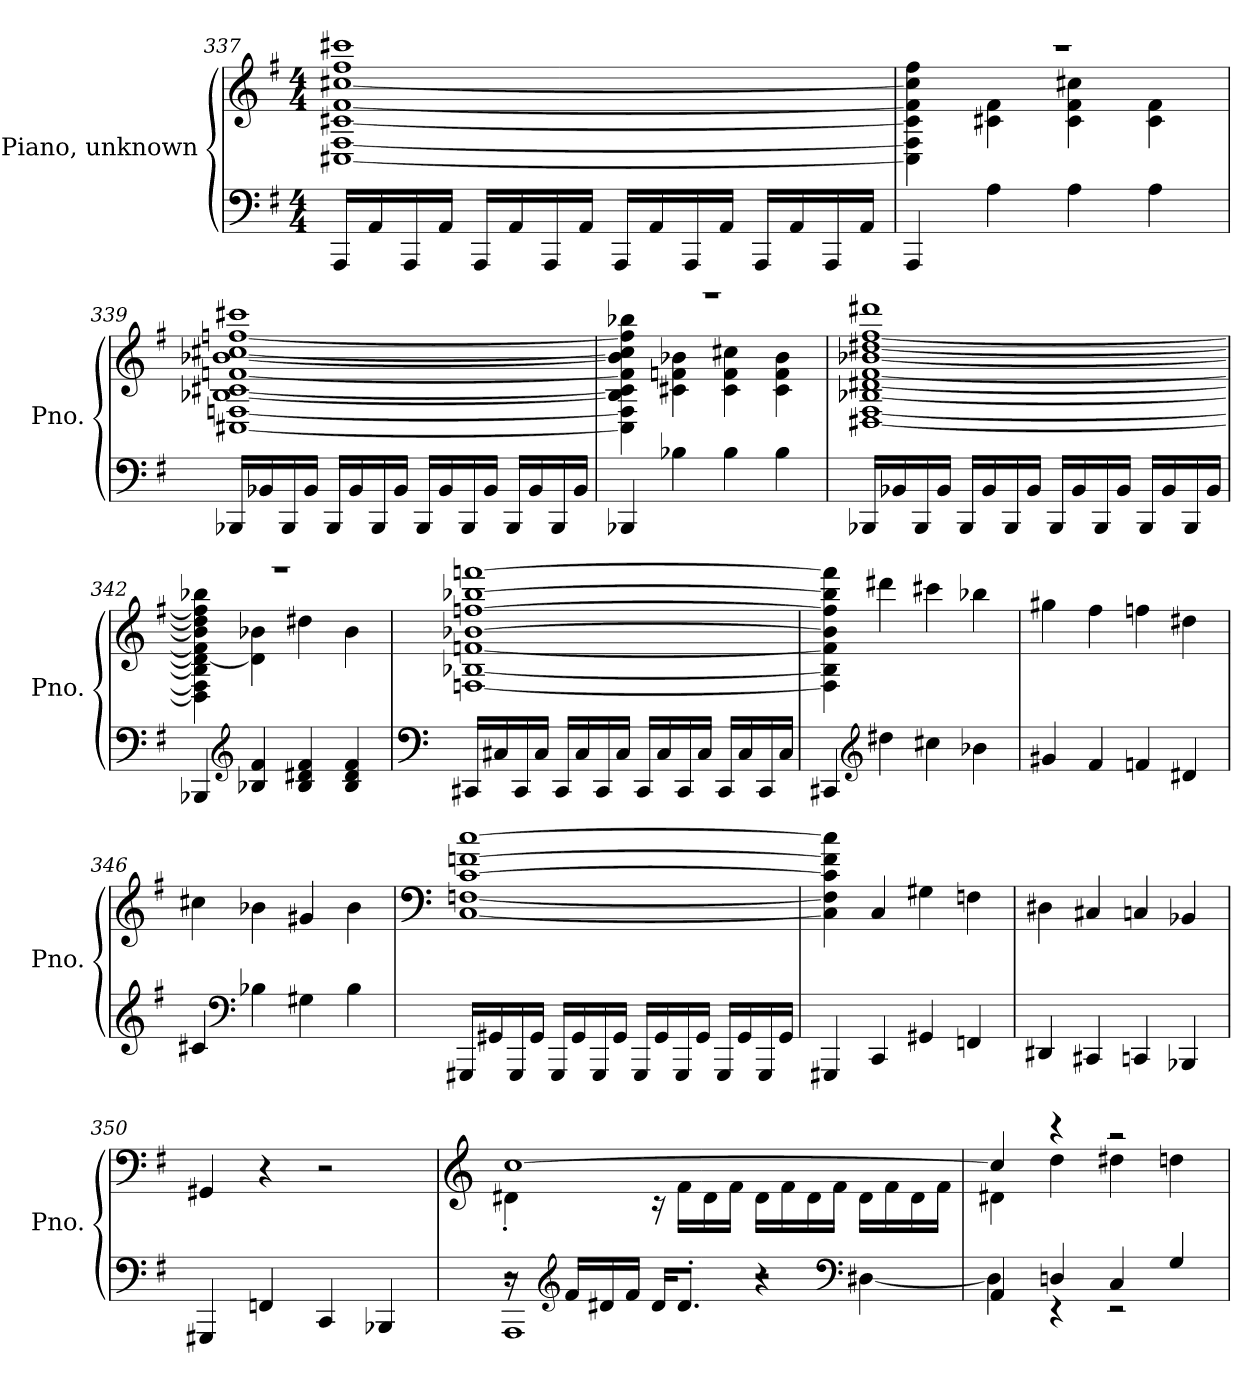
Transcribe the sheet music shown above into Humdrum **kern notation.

**kern	**kern
*part1	*part1
*staff2	*staff1
*I"Piano, unknown	*
*I'Pno.	*
*clefF4	*clefG2
*k[f#]	*k[f#]
*M4/4	*M4/4
=337	=337
*	*^
16AAA/LL	1ff# 1ccc#X	[1C#X [1F# [1c#X [1f# [1cc#X
16AA/	.	.
16AAA/	.	.
16AA/JJ	.	.
16AAA/LL	.	.
16AA/	.	.
16AAA/	.	.
16AA/JJ	.	.
16AAA/LL	.	.
16AA/	.	.
16AAA/	.	.
16AA/JJ	.	.
16AAA/LL	.	.
16AA/	.	.
16AAA/	.	.
16AA/JJ	.	.
=338	=338	=338
4AAA/	1r	4C#\] 4F#\] 4c#\] 4f#\] 4cc#\] 4ff#\
4A\	.	4c#X\ 4f#\
4A\	.	4c#\ 4f#\ 4cc#X\
4A\	.	4c#\ 4f#\
!!LO:PB:g=z	!!
=339	=339	=339
16BBB-X/LL	1ccc#X	[1C#X [1Fn [1B-X [1c#X [1fn [1b-X [1cc#X [1ffn
16BB-X/	.	.
16BBB-/	.	.
16BB-/JJ	.	.
16BBB-/LL	.	.
16BB-/	.	.
16BBB-/	.	.
16BB-/JJ	.	.
16BBB-/LL	.	.
16BB-/	.	.
16BBB-/	.	.
16BB-/JJ	.	.
16BBB-/LL	.	.
16BB-/	.	.
16BBB-/	.	.
16BB-/JJ	.	.
=340	=340	=340
4BBB-X/	1r	4C#\] 4F\] 4B-\] 4c#\] 4f\] 4b-\] 4cc#\] 4ff\] 4bb-X\
4B-X\	.	4c#X\ 4fn\ 4b-X\
4B-\	.	4c#\ 4f\ 4cc#X\
4B-\	.	4c#\ 4f\ 4b-\
=341	=341	=341
16BBB-X/LL	1ddd#X	[1D#X [1F# [1B-X [1d#X [1f# [1b-X [1dd#X [1ff#
16BB-X/	.	.
16BBB-/	.	.
16BB-/JJ	.	.
16BBB-/LL	.	.
16BB-/	.	.
16BBB-/	.	.
16BB-/JJ	.	.
16BBB-/LL	.	.
16BB-/	.	.
16BBB-/	.	.
16BB-/JJ	.	.
16BBB-/LL	.	.
16BB-/	.	.
16BBB-/	.	.
16BB-/JJ	.	.
!!LO:LB:g=z	!!
=342	=342	=342
4BBB-X/	1r	4D#\] 4F#\] 4B-\] 4d#\_ 4f#\] 4b-\] 4dd#\] 4ff#\] 4bb-X\
*clefG2	*	*
4B-X/ 4f#/	.	4d#\] 4b-X\
4B-/ 4d#X/ 4f#/	.	4dd#X\
4B-/ 4d#/ 4f#/	.	4b-\
*	*v	*v
=343	=343
*clefF4	*
16CC#X/LL	[1Fn [1B-X [1fn [1b-X [1ffn [1bb-X [1fffn
16C#X/	.
16CC#/	.
16C#/JJ	.
16CC#/LL	.
16C#/	.
16CC#/	.
16C#/JJ	.
16CC#/LL	.
16C#/	.
16CC#/	.
16C#/JJ	.
16CC#/LL	.
16C#/	.
16CC#/	.
16C#/JJ	.
=344	=344
4CC#X/	4F\] 4B-\] 4f\] 4b-\] 4ff\] 4bb-\] 4fff\]
*clefG2	*
4dd#X\	4ddd#X\
4cc#X\	4ccc#X\
4b-X\	4bb-X\
=345	=345
4g#X/	4gg#X\
4f#/	4ff#\
4fn/	4ffn\
4d#X/	4dd#X\
!!LO:LB:g=z
=346	=346
4c#X/	4cc#X\
*clefF4	*
4B-X\	4b-X\
4G#X\	4g#X/
4B-\	4b-\
=347	=347
*	*clefF4
16GGG#X/LL	[1C [1Fn [1c [1fn [1cc
16GG#X/	.
16GGG#/	.
16GG#/JJ	.
16GGG#/LL	.
16GG#/	.
16GGG#/	.
16GG#/JJ	.
16GGG#/LL	.
16GG#/	.
16GGG#/	.
16GG#/JJ	.
16GGG#/LL	.
16GG#/	.
16GGG#/	.
16GG#/JJ	.
=348	=348
4GGG#X/	4C\] 4F\] 4c\] 4f\] 4cc\]
4CC/	4C/
4GG#X/	4G#X\
4FFn/	4Fn\
=349	=349
4DD#X/	4D#X\
4CC#X/	4C#X/
4CCn/	4Cn/
4BBB-X/	4BB-X/
!!LO:LB:g=z
=350	=350
4GGG#X/	4GG#X/
4FFn/	4r
4CC/	2r
4BBB-X/	.
=351	=351
*	*clefG2
*^	*^
*	*^	*	*
16r	2r	1AAA	[1cc	4d#X'\
*clefG2	*	*	*	*
16f#/LL	.	.	.	.
16d#X/	.	.	.	.
16f#/JJ	.	.	.	.
16d#/KL	.	.	.	16r
8.d#'/J	.	.	.	16f#\LL
.	.	.	.	16d#\
.	.	.	.	16f#\JJ
2r	4r	.	.	16d#\LL
.	.	.	.	16f#\
.	.	.	.	16d#\
.	.	.	.	16f#\JJ
*clefF4	*	*	*	*
.	[4D#X\	.	.	16d#\LL
.	.	.	.	16f#\
.	.	.	.	16d#\
.	.	.	.	16f#\JJ
*	*v	*v	*	*
=352	=352	=352	=352
4AA/	4D#\]	4cc/]	4d#X\
4Dn/	4r	4r	4dd\
4C/	2r	2r	4dd#X\
4G/	.	.	4ddn\
*v	*v	*	*
*	*v	*v
=	=
*-	*-
